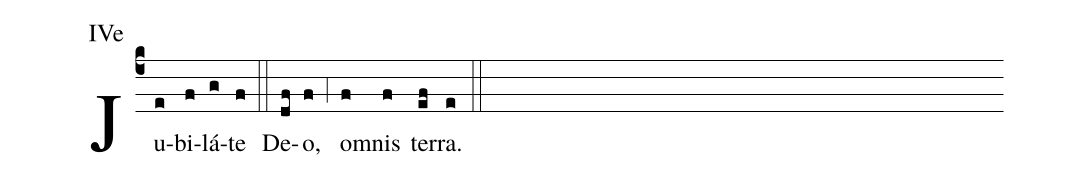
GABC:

annotation: IVe;
%%
(c4) Ju(e)bi(f)lá(g)te(f) (::) De(df)o,(f) (;4) o(f)mnis(f) ter(ef)ra.(e) (::)
